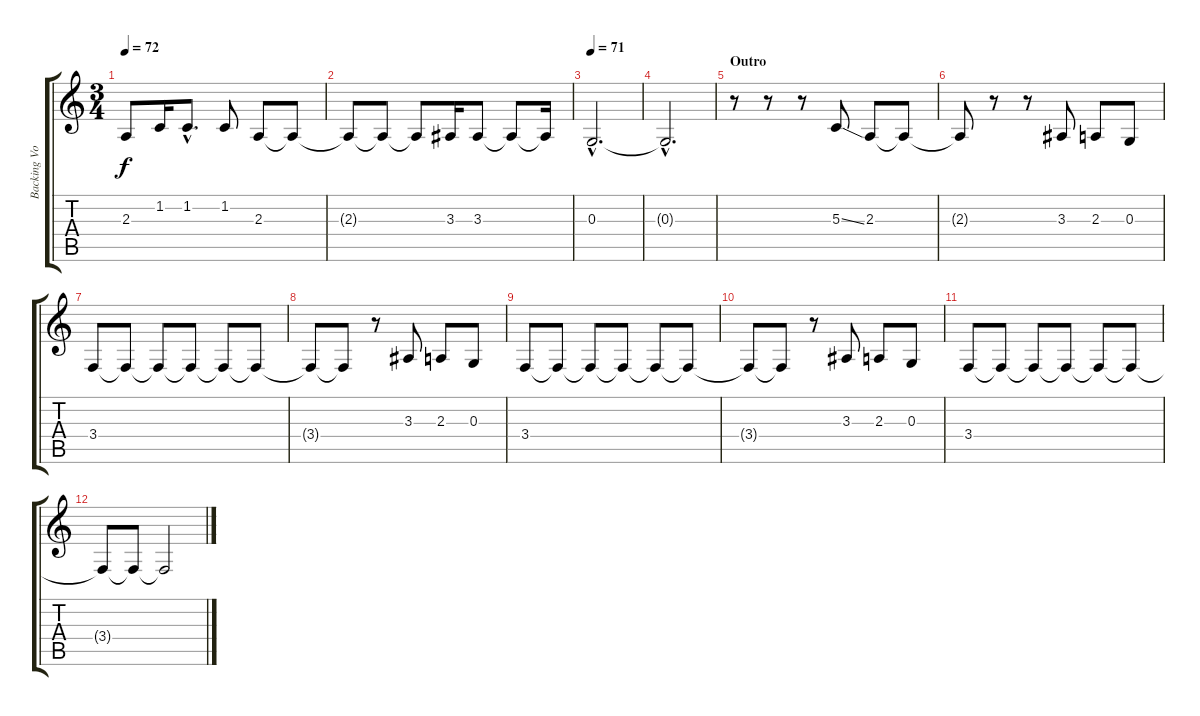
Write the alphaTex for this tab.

\track ("Backing Vocals" "Backing Vo") {instrument oboe}
\staff {score tabs}
\tuning (E4 B3 G3 D3 A2 E2) {hide}
\ts (3 4)
\tempo 72
\clef g2
\ks c
2.3.8{dy f} 1.2.16 1.2{hac}.8{d} 1.2.8 2.3.8 2.3{t}.8 |
2.3{t}.8 2.3{t}.8 2.3{t}.8 3.3.16 3.3.8 3.3{t}.8 3.3{t}.16 |
\tempo 71
0.3{hac}.2{d volume 4} |
0.3{hac t}.2{d} |
\section ("" "Outro")
r.8 r.8 r.8 5.3{ss}.8{volume 14} 2.3.8 2.3{t}.8 |
2.3{t}.8 r.8 r.8 3.3.8 2.3.8 0.3.8 |
3.4.8 3.4{t}.8 3.4{t}.8 3.4{t}.8 3.4{t}.8 3.4{t}.8 |
3.4{t}.8 3.4{t}.8 r.8 3.3.8 2.3.8 0.3.8 |
3.4.8 3.4{t}.8 3.4{t}.8 3.4{t}.8 3.4{t}.8 3.4{t}.8 |
3.4{t}.8 3.4{t}.8 r.8 3.3.8 2.3.8 0.3.8 |
3.4.8{volume 4} 3.4{t}.8 3.4{t}.8 3.4{t}.8 3.4{t}.8 3.4{t}.8 |
3.4{t}.8 3.4{t}.8 3.4{t}.2
